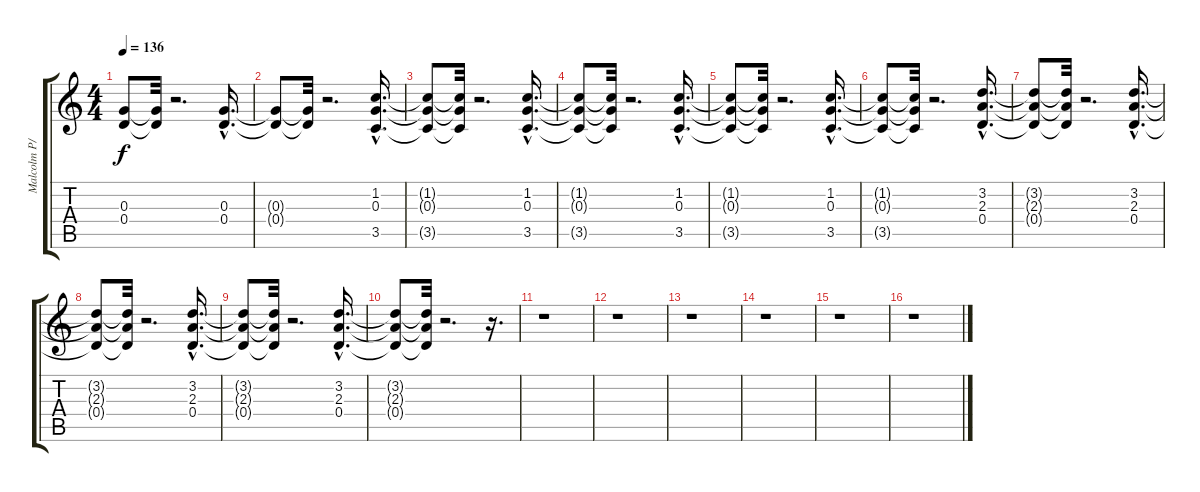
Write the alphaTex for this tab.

\track ("Malcolm P/Shift" "Malcolm P/") {instrument overdrivenguitar}
\staff {score tabs}
\tuning (E4 B3 G3 D3 A2 E2) {hide}
\ts (4 4)
\tempo 136
\clef g2
\ks c
(0.3{t} 0.4{t}).8{dy f} (0.3{t} 0.4{t}).32 r.2{d} (0.3{hac} 0.4{hac}).16{d} |
(0.3{t} 0.4{t}).8 (0.3{t} 0.4{t}).32 r.2{d} (1.2{hac} 0.3{hac} 3.5{hac}).16{d} |
(1.2{t} 0.3{t} 3.5{t}).8 (1.2{t} 0.3{t} 3.5{t}).32 r.2{d} (1.2{hac} 0.3{hac} 3.5{hac}).16{d} |
(1.2{t} 0.3{t} 3.5{t}).8 (1.2{t} 0.3{t} 3.5{t}).32 r.2{d} (1.2{hac} 0.3{hac} 3.5{hac}).16{d} |
(1.2{t} 0.3{t} 3.5{t}).8 (1.2{t} 0.3{t} 3.5{t}).32 r.2{d} (1.2{hac} 0.3{hac} 3.5{hac}).16{d} |
(1.2{t} 0.3{t} 3.5{t}).8 (1.2{t} 0.3{t} 3.5{t}).32 r.2{d} (3.2{hac} 2.3{hac} 0.4{hac}).16{d} |
(3.2{t} 2.3{t} 0.4{t}).8 (3.2{t} 2.3{t} 0.4{t}).32 r.2{d} (3.2{hac} 2.3{hac} 0.4{hac}).16{d} |
(3.2{t} 2.3{t} 0.4{t}).8 (3.2{t} 2.3{t} 0.4{t}).32 r.2{d} (3.2{hac} 2.3{hac} 0.4{hac}).16{d} |
(3.2{t} 2.3{t} 0.4{t}).8 (3.2{t} 2.3{t} 0.4{t}).32 r.2{d} (3.2{hac} 2.3{hac} 0.4{hac}).16{d} |
(3.2{t} 2.3{t} 0.4{t}).8 (3.2{t} 2.3{t} 0.4{t}).32 r.2{d} r.16{d} |
r.1 |
r.1 |
r.1 |
r.1 |
r.1 |
r.1
